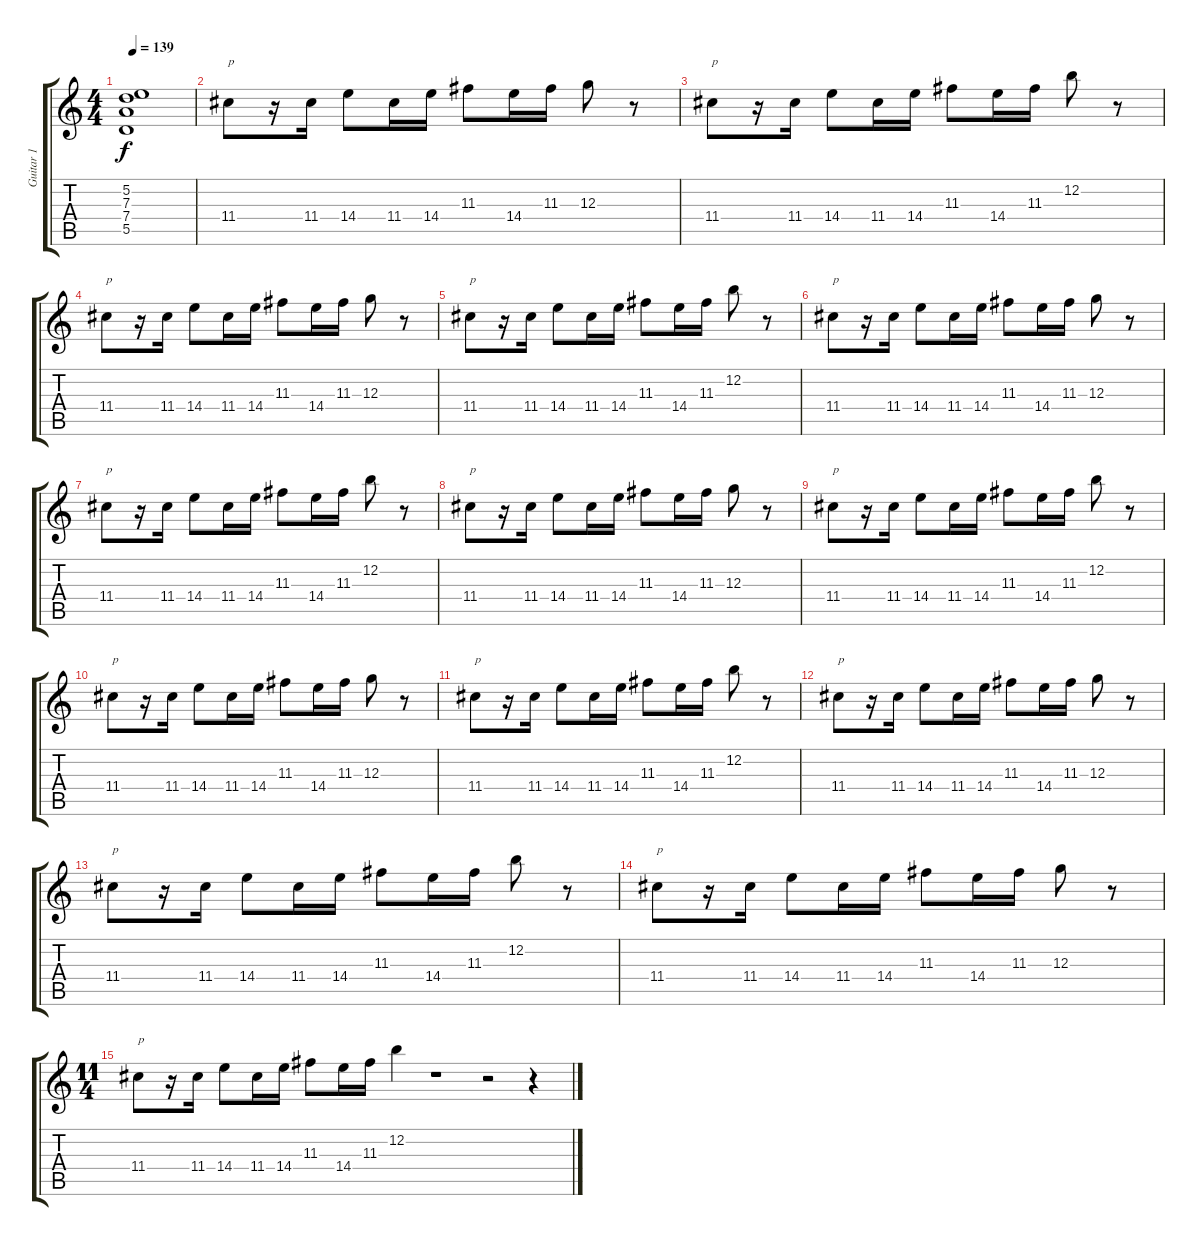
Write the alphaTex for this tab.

\track ("Guitar 1" "Guitar 1") {instrument distortionguitar}
\staff {score tabs}
\tuning (E4 B3 G3 D3 A2 E2) {hide}
\ts (4 4)
\tempo 139
\clef g2
\ks c
(5.2{t} 7.3{t} 7.4{t} 5.5{t}).1{dy f} |
11.4.8{txt "p"} r.16 11.4.16 14.4.8 11.4.16 14.4.16 11.3.8 14.4.16 11.3.16 12.3.8 r.8 |
11.4.8{txt "p"} r.16 11.4.16 14.4.8 11.4.16 14.4.16 11.3.8 14.4.16 11.3.16 12.2.8 r.8 |
11.4.8{txt "p"} r.16 11.4.16 14.4.8 11.4.16 14.4.16 11.3.8 14.4.16 11.3.16 12.3.8 r.8 |
11.4.8{txt "p"} r.16 11.4.16 14.4.8 11.4.16 14.4.16 11.3.8 14.4.16 11.3.16 12.2.8 r.8 |
11.4.8{txt "p"} r.16 11.4.16 14.4.8 11.4.16 14.4.16 11.3.8 14.4.16 11.3.16 12.3.8 r.8 |
11.4.8{txt "p"} r.16 11.4.16 14.4.8 11.4.16 14.4.16 11.3.8 14.4.16 11.3.16 12.2.8 r.8 |
11.4.8{txt "p"} r.16 11.4.16 14.4.8 11.4.16 14.4.16 11.3.8 14.4.16 11.3.16 12.3.8 r.8 |
11.4.8{txt "p"} r.16 11.4.16 14.4.8 11.4.16 14.4.16 11.3.8 14.4.16 11.3.16 12.2.8 r.8 |
11.4.8{txt "p"} r.16 11.4.16 14.4.8 11.4.16 14.4.16 11.3.8 14.4.16 11.3.16 12.3.8 r.8 |
11.4.8{txt "p"} r.16 11.4.16 14.4.8 11.4.16 14.4.16 11.3.8 14.4.16 11.3.16 12.2.8 r.8 |
11.4.8{txt "p"} r.16 11.4.16 14.4.8 11.4.16 14.4.16 11.3.8 14.4.16 11.3.16 12.3.8 r.8 |
11.4.8{txt "p"} r.16 11.4.16 14.4.8 11.4.16 14.4.16 11.3.8 14.4.16 11.3.16 12.2.8 r.8 |
11.4.8{txt "p"} r.16 11.4.16 14.4.8 11.4.16 14.4.16 11.3.8 14.4.16 11.3.16 12.3.8 r.8 |
\ts (11 4)
11.4.8{txt "p"} r.16 11.4.16 14.4.8 11.4.16 14.4.16 11.3.8 14.4.16 11.3.16 12.2.4 r.1 r.2 r.4
